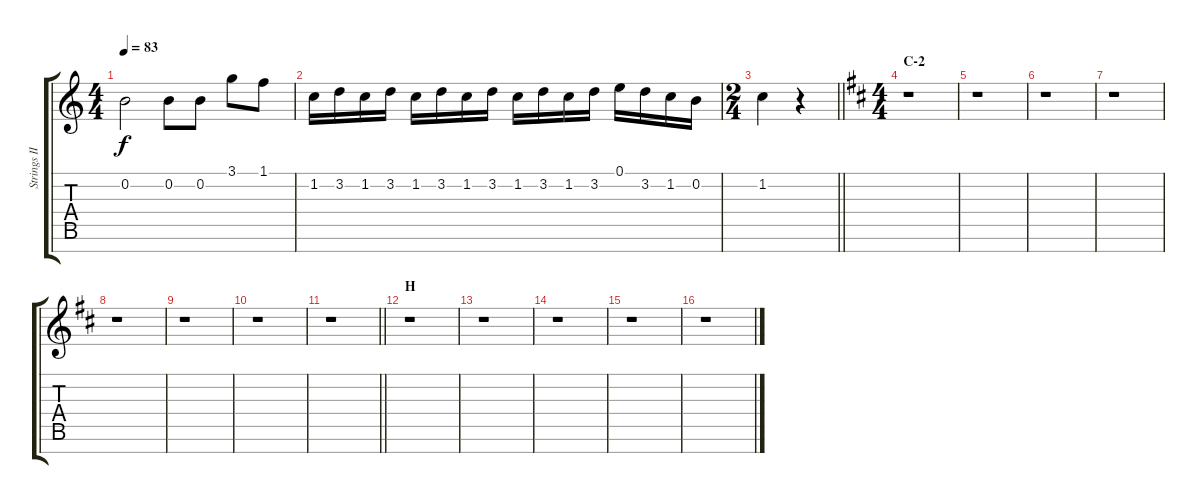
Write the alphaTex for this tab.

\track ("Strings III" "Strings II") {instrument stringensemble1}
\staff {score tabs}
\tuning (E5 B4 G4 D4 A3 E3 B2) {hide}
\ts (4 4)
\tempo 83
\clef g2
\ks c
0.2.2{dy f} 0.2.8 0.2.8 3.1.8 1.1.8 |
1.2.16 3.2.16 1.2.16 3.2.16 1.2.16 3.2.16 1.2.16 3.2.16 1.2.16 3.2.16 1.2.16 3.2.16 0.1.16 3.2.16 1.2.16 0.2.16 |
\ts (2 4)
\barLineRight lightlight
1.2.4 r.4 |
\ts (4 4)
\section ("" "C-2")
\ks d
r.1 |
r.1 |
r.1 |
r.1 |
r.1 |
r.1 |
r.1 |
\barLineRight lightlight
r.1 |
\section ("" "H")
r.1 |
r.1 |
r.1 |
r.1 |
r.1
